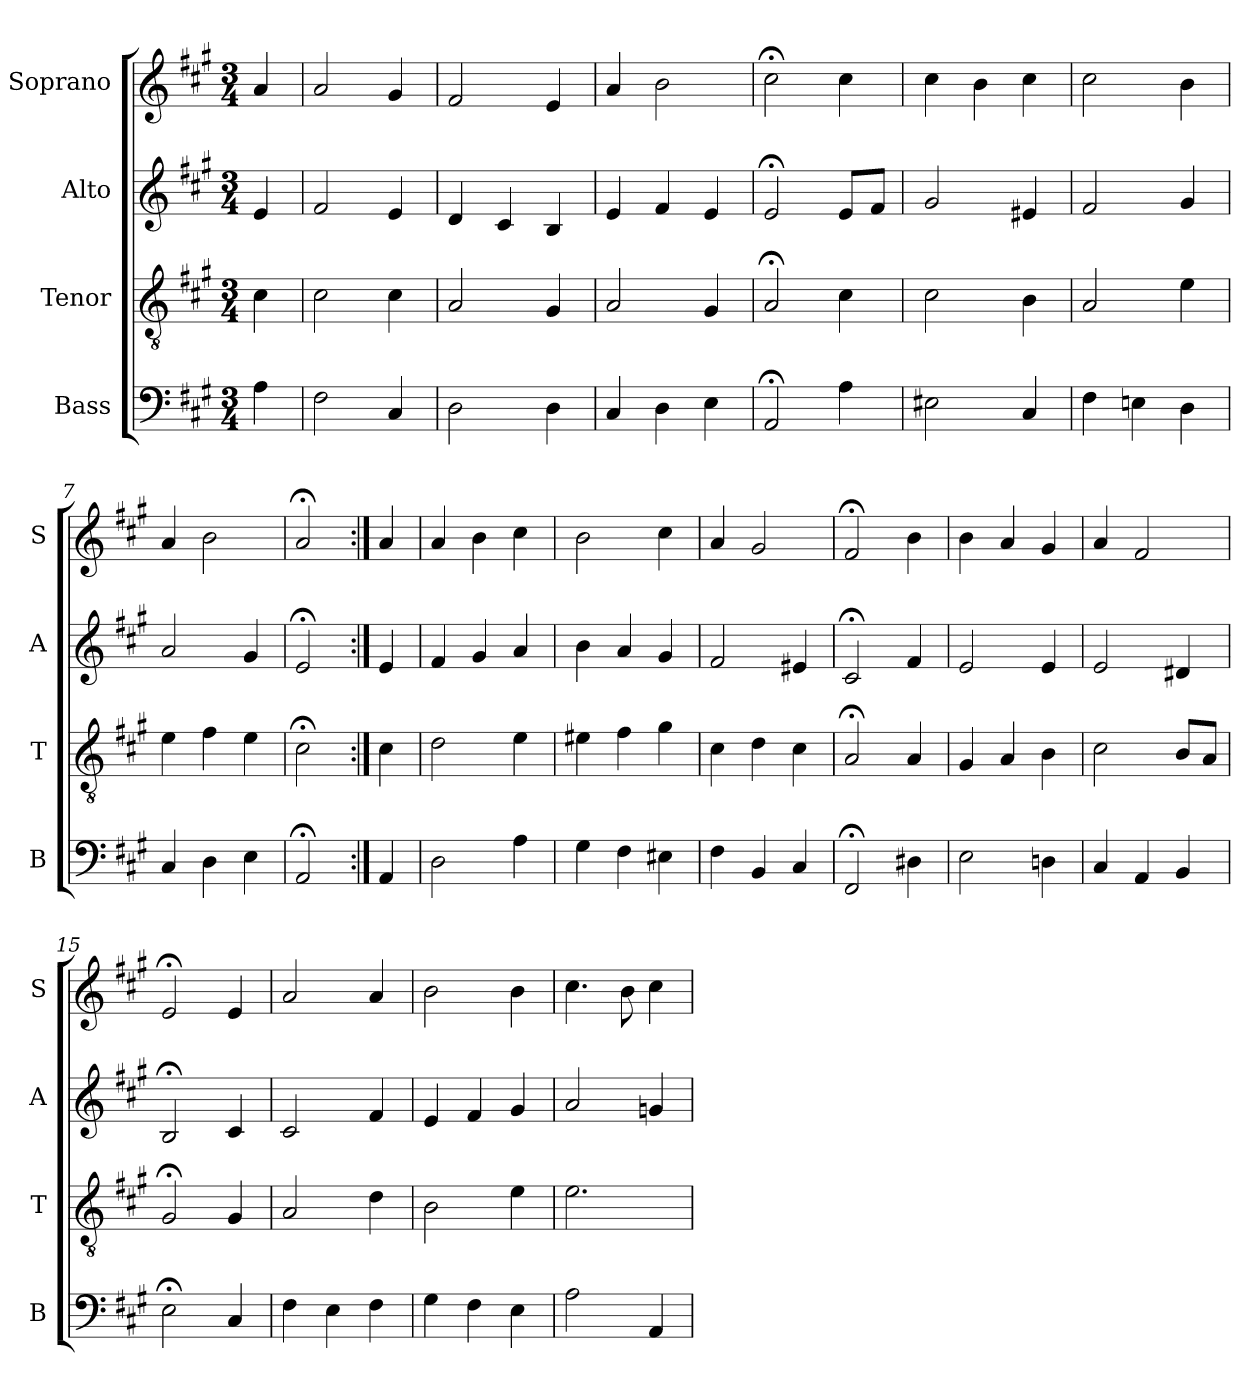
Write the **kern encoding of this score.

**kern	**kern	**kern	**kern
*part4	*part3	*part2	*part1
*staff4	*staff3	*staff2	*staff1
*I"Bass	*I"Tenor	*I"Alto	*I"Soprano
*I'B	*I'T	*I'A	*I'S
*clefF4	*clefGv2	*clefG2	*clefG2
*k[f#c#g#]	*k[f#c#g#]	*k[f#c#g#]	*k[f#c#g#]
*A:	*A:	*A:	*A:
*M3/4	*M3/4	*M3/4	*M3/4
*MM100	*MM100	*MM100	*MM100
=	=	=	=
4A	4c#	4e	4a
=1	=1	=1	=1
2F#	2c#	2f#	2a
4C#	4c#	4e	4g#
=2	=2	=2	=2
2D	2A	4d	2f#
.	.	4c#	.
4Di	4G#i	4Bi	4ei
=3	=3	=3	=3
4C#	2A	4e	4a
4D	.	4f#	2b
4E	4G#	4e	.
=4	=4	=4	=4
2AA;<	2A;<	2e;<	2cc#;<
4A	4c#	8eL	4cc#
.	.	8f#J	.
=5	=5	=5	=5
2E#X	2c#	2g#	4cc#
.	.	.	4b
4C#	4B	4e#X	4cc#
=6	=6	=6	=6
4F#	2A	2f#	2cc#
4En	.	.	.
4Di	4ei	4g#i	4bi
=7	=7	=7	=7
4C#	4e	2a	4a
4D	4f#	.	2b
4E	4e	4g#	.
=8	=8	=8	=8
2AA;<	2c#;<	2e;<	2a;<
=:|!	=:|!	=:|!	=:|!
4AA	4c#	4e	4a
=9	=9	=9	=9
2D	2d	4f#	4a
.	.	4g#	4b
4A	4e	4a	4cc#
=10	=10	=10	=10
4G#	4e#X	4b	2b
4F#	4f#	4a	.
4E#X	4g#	4g#	4cc#
=11	=11	=11	=11
4F#	4c#	2f#	4a
4BB	4d	.	2g#
4C#	4c#	4e#X	.
=12	=12	=12	=12
2FF#;<	2A;<	2c#;<	2f#;<
4D#X	4A	4f#	4b
=13	=13	=13	=13
2E	4G#	2e	4b
.	4A	.	4a
4Dni	4Bi	4ei	4g#i
=14	=14	=14	=14
4C#	2c#	2e	4a
4AA	.	.	2f#
4BB	8BL	4d#X	.
.	8AJ	.	.
=15	=15	=15	=15
2E;<	2G#;<	2B;<	2e;<
4C#	4G#	4c#	4e
=16	=16	=16	=16
4F#	2A	2c#	2a
4E	.	.	.
4F#	4d	4f#	4a
=17	=17	=17	=17
4G#	2B	4e	2b
4F#	.	4f#	.
4E	4e	4g#	4b
=18	=18	=18	=18
2A	2.e	2a	4.cc#
.	.	.	8b
4AA	.	4gn	4cc#
=	=	=	=
*-	*-	*-	*-
